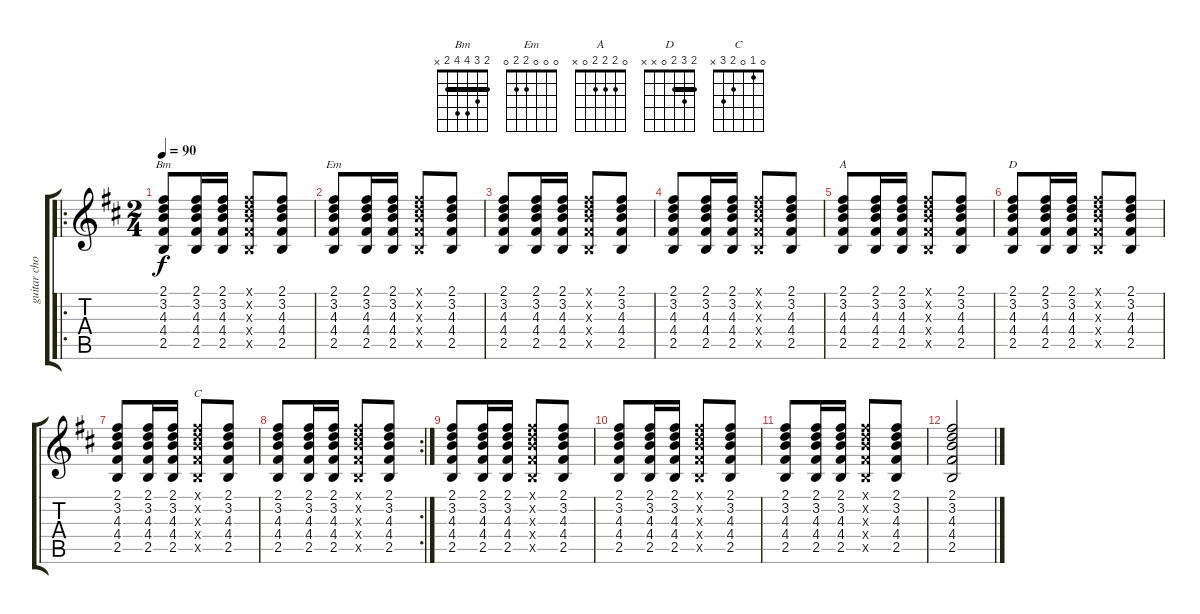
\track ("guitar chord(2)" "guitar cho") {instrument acousticguitarnylon}
\staff {score tabs}
\tuning (E4 B3 G3 D3 A2 E2) {hide}
\chord ("Bm" 2 3 4 4 2 x) {barre 2}
\chord ("Em" 0 0 0 2 2 0)
\chord ("A" 0 2 2 2 0 x)
\chord ("D" 2 3 2 0 x x) {barre 2}
\chord ("C" 0 1 0 2 3 x)
\ro
\ts (2 4)
\tempo 90
\clef g2
\ks bminor
(2.1 3.2 4.3 4.4 2.5).8{ch "Bm" dy f} (2.1 3.2 4.3 4.4 2.5).16 (2.1 3.2 4.3 4.4 2.5).16 (2.1{x} 3.2{x} 4.3{x} 4.4{x} 2.5{x}).8 (2.1 3.2 4.3 4.4 2.5).8 |
(2.1 3.2 4.3 4.4 2.5).8{ch "Em"} (2.1 3.2 4.3 4.4 2.5).16 (2.1 3.2 4.3 4.4 2.5).16 (2.1{x} 3.2{x} 4.3{x} 4.4{x} 2.5{x}).8 (2.1 3.2 4.3 4.4 2.5).8 |
(2.1 3.2 4.3 4.4 2.5).8 (2.1 3.2 4.3 4.4 2.5).16 (2.1 3.2 4.3 4.4 2.5).16 (2.1{x} 3.2{x} 4.3{x} 4.4{x} 2.5{x}).8 (2.1 3.2 4.3 4.4 2.5).8 |
(2.1 3.2 4.3 4.4 2.5).8 (2.1 3.2 4.3 4.4 2.5).16 (2.1 3.2 4.3 4.4 2.5).16 (2.1{x} 3.2{x} 4.3{x} 4.4{x} 2.5{x}).8 (2.1 3.2 4.3 4.4 2.5).8 |
(2.1 3.2 4.3 4.4 2.5).8{ch "A"} (2.1 3.2 4.3 4.4 2.5).16 (2.1 3.2 4.3 4.4 2.5).16 (2.1{x} 3.2{x} 4.3{x} 4.4{x} 2.5{x}).8 (2.1 3.2 4.3 4.4 2.5).8 |
(2.1 3.2 4.3 4.4 2.5).8{ch "D"} (2.1 3.2 4.3 4.4 2.5).16 (2.1 3.2 4.3 4.4 2.5).16 (2.1{x} 3.2{x} 4.3{x} 4.4{x} 2.5{x}).8 (2.1 3.2 4.3 4.4 2.5).8 |
(2.1 3.2 4.3 4.4 2.5).8 (2.1 3.2 4.3 4.4 2.5).16 (2.1 3.2 4.3 4.4 2.5).16 (2.1{x} 3.2{x} 4.3{x} 4.4{x} 2.5{x}).8{ch "C"} (2.1 3.2 4.3 4.4 2.5).8 |
\rc 2
(2.1 3.2 4.3 4.4 2.5).8 (2.1 3.2 4.3 4.4 2.5).16 (2.1 3.2 4.3 4.4 2.5).16 (2.1{x} 3.2{x} 4.3{x} 4.4{x} 2.5{x}).8 (2.1 3.2 4.3 4.4 2.5).8 |
(2.1 3.2 4.3 4.4 2.5).8 (2.1 3.2 4.3 4.4 2.5).16 (2.1 3.2 4.3 4.4 2.5).16 (2.1{x} 3.2{x} 4.3{x} 4.4{x} 2.5{x}).8 (2.1 3.2 4.3 4.4 2.5).8 |
(2.1 3.2 4.3 4.4 2.5).8 (2.1 3.2 4.3 4.4 2.5).16 (2.1 3.2 4.3 4.4 2.5).16 (2.1{x} 3.2{x} 4.3{x} 4.4{x} 2.5{x}).8 (2.1 3.2 4.3 4.4 2.5).8 |
(2.1 3.2 4.3 4.4 2.5).8 (2.1 3.2 4.3 4.4 2.5).16 (2.1 3.2 4.3 4.4 2.5).16 (2.1{x} 3.2{x} 4.3{x} 4.4{x} 2.5{x}).8 (2.1 3.2 4.3 4.4 2.5).8 |
(2.1 3.2 4.3 4.4 2.5).2
